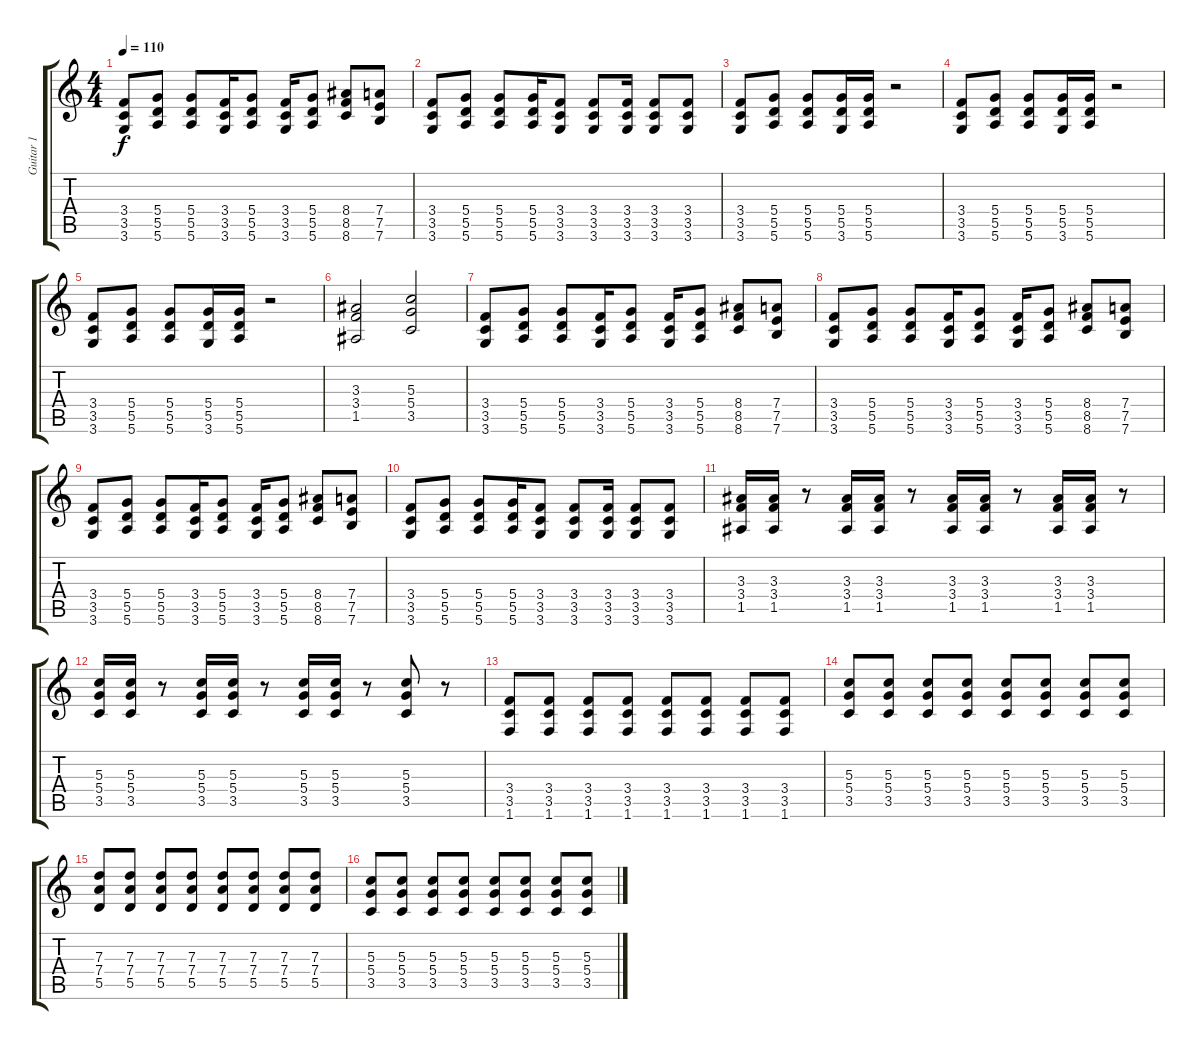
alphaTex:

\track ("Guitar 1" "Guitar 1") {instrument distortionguitar}
\staff {score tabs}
\tuning (E4 B3 G3 D3 A2 E2) {hide}
\ts (4 4)
\tempo 110
\clef g2
\ks c
(3.4 3.5 3.6).8{dy f} (5.4 5.5 5.6).8 (5.4 5.5 5.6).8 (3.4 3.5 3.6).16 (5.4 5.5 5.6).8 (3.4 3.5 3.6).16 (5.4 5.5 5.6).8 (8.4 8.5 8.6).8 (7.4 7.5 7.6).8 |
(3.4 3.5 3.6).8 (5.4 5.5 5.6).8 (5.4 5.5 5.6).8 (5.4 5.5 5.6).16 (3.4 3.5 3.6).8 (3.4 3.5 3.6).8 (3.4 3.5 3.6).16 (3.4 3.5 3.6).8 (3.4 3.5 3.6).8 |
(3.4 3.5 3.6).8 (5.4 5.5 5.6).8 (5.4 5.5 5.6).8 (5.4 5.5 3.6).16 (5.4 5.5 5.6).16 r.2 |
(3.4 3.5 3.6).8 (5.4 5.5 5.6).8 (5.4 5.5 5.6).8 (5.4 5.5 3.6).16 (5.4 5.5 5.6).16 r.2 |
(3.4 3.5 3.6).8 (5.4 5.5 5.6).8 (5.4 5.5 5.6).8 (5.4 5.5 3.6).16 (5.4 5.5 5.6).16 r.2 |
(3.3 3.4 1.5).2 (5.3 5.4 3.5).2 |
(3.4 3.5 3.6).8 (5.4 5.5 5.6).8 (5.4 5.5 5.6).8 (3.4 3.5 3.6).16 (5.4 5.5 5.6).8 (3.4 3.5 3.6).16 (5.4 5.5 5.6).8 (8.4 8.5 8.6).8 (7.4 7.5 7.6).8 |
(3.4 3.5 3.6).8 (5.4 5.5 5.6).8 (5.4 5.5 5.6).8 (3.4 3.5 3.6).16 (5.4 5.5 5.6).8 (3.4 3.5 3.6).16 (5.4 5.5 5.6).8 (8.4 8.5 8.6).8 (7.4 7.5 7.6).8 |
(3.4 3.5 3.6).8 (5.4 5.5 5.6).8 (5.4 5.5 5.6).8 (3.4 3.5 3.6).16 (5.4 5.5 5.6).8 (3.4 3.5 3.6).16 (5.4 5.5 5.6).8 (8.4 8.5 8.6).8 (7.4 7.5 7.6).8 |
(3.4 3.5 3.6).8 (5.4 5.5 5.6).8 (5.4 5.5 5.6).8 (5.4 5.5 5.6).16 (3.4 3.5 3.6).8 (3.4 3.5 3.6).8 (3.4 3.5 3.6).16 (3.4 3.5 3.6).8 (3.4 3.5 3.6).8 |
(3.3 3.4 1.5).16 (3.3 3.4 1.5).16 r.8 (3.3 3.4 1.5).16 (3.3 3.4 1.5).16 r.8 (3.3 3.4 1.5).16 (3.3 3.4 1.5).16 r.8 (3.3 3.4 1.5).16 (3.3 3.4 1.5).16 r.8 |
(5.3 5.4 3.5).16 (5.3 5.4 3.5).16 r.8 (5.3 5.4 3.5).16 (5.3 5.4 3.5).16 r.8 (5.3 5.4 3.5).16 (5.3 5.4 3.5).16 r.8 (5.3 5.4 3.5).8 r.8 |
(3.4 3.5 1.6).8 (3.4 3.5 1.6).8 (3.4 3.5 1.6).8 (3.4 3.5 1.6).8 (3.4 3.5 1.6).8 (3.4 3.5 1.6).8 (3.4 3.5 1.6).8 (3.4 3.5 1.6).8 |
(5.3 5.4 3.5).8 (5.3 5.4 3.5).8 (5.3 5.4 3.5).8 (5.3 5.4 3.5).8 (5.3 5.4 3.5).8 (5.3 5.4 3.5).8 (5.3 5.4 3.5).8 (5.3 5.4 3.5).8 |
(7.3 7.4 5.5).8 (7.3 7.4 5.5).8 (7.3 7.4 5.5).8 (7.3 7.4 5.5).8 (7.3 7.4 5.5).8 (7.3 7.4 5.5).8 (7.3 7.4 5.5).8 (7.3 7.4 5.5).8 |
(5.3 5.4 3.5).8 (5.3 5.4 3.5).8 (5.3 5.4 3.5).8 (5.3 5.4 3.5).8 (5.3 5.4 3.5).8 (5.3 5.4 3.5).8 (5.3 5.4 3.5).8 (5.3 5.4 3.5).8
